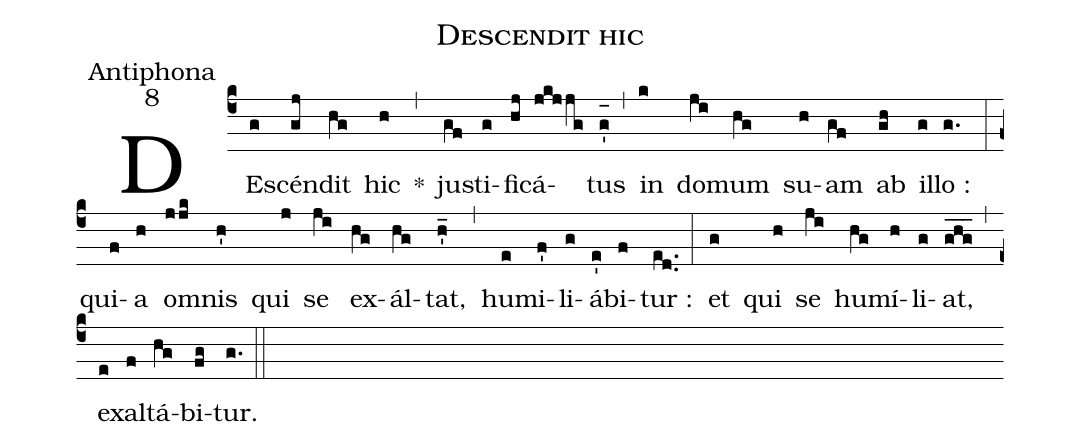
name:Descendit hic;
office-part:Antiphona;
mode:8;
%%
(c4) DE(g)scén(gj)dit(hg) hic(h) *(,) ju(gf)sti(g)fi(hj)cá(jkjjg)tus(g'_[oh:h]) (,) in(k) do(ji)mum(hg) su(h)am(gf) ab(gh) il(g)lo :(g.) (:) qui(f)a(h) o(jjk)mnis(h') qui(j) se(ji) ex(hg)ál(hg)tat,(h'_) (,) hu(e)mi(f')li(g)á(e')bi(f)tur :(ed..) (:) et(g) qui(h) se(ji) hu(hg)mí(h)li(g)at,(ghg___) (,) ex(e)al(f)tá(hg)bi(fg)tur.(g.) (::)
